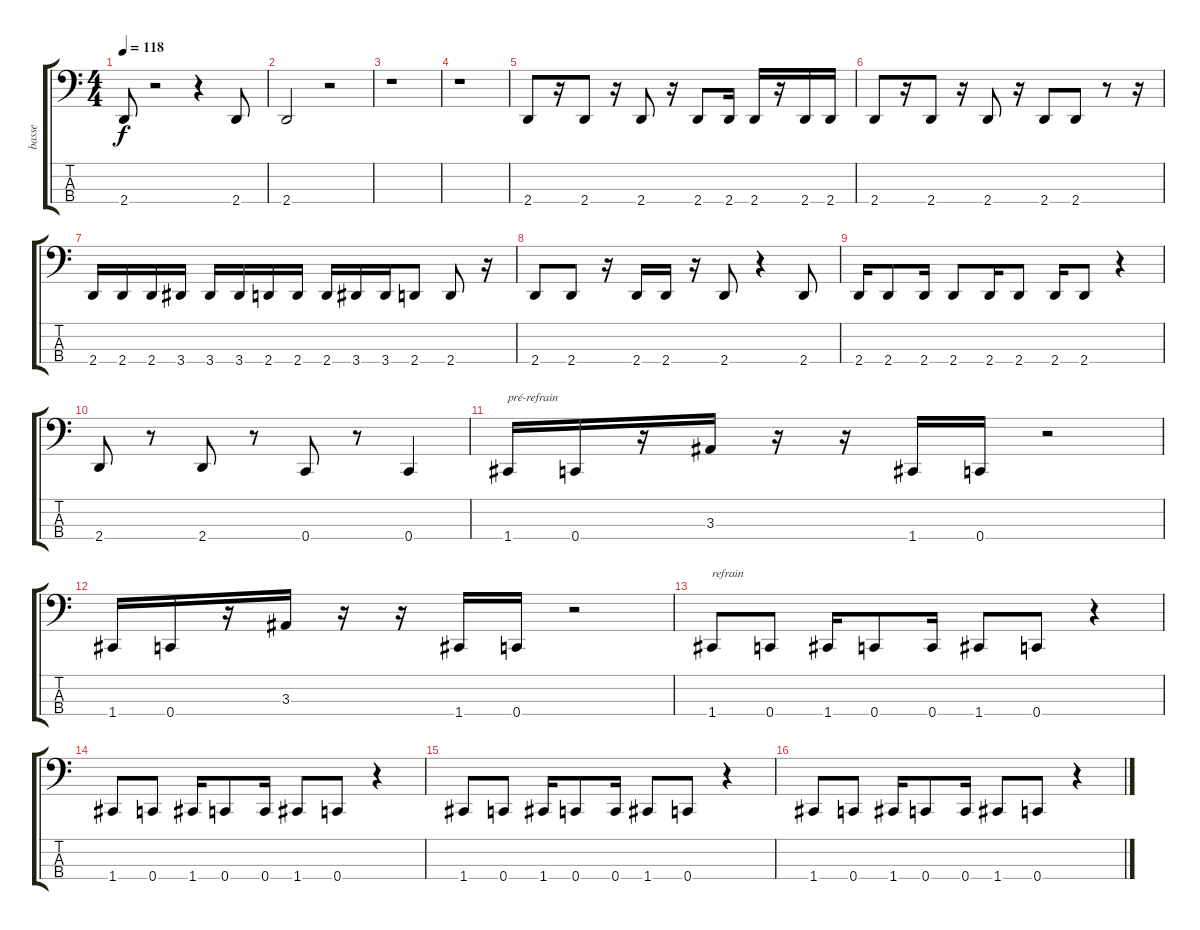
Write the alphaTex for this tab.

\track ("basse" "basse") {instrument electricbasspick}
\staff {score tabs}
\tuning (G2 D2 G1 C1) {hide}
\ts (4 4)
\tempo 118
\clef f4
\ks c
2.4.8{dy f} r.2 r.4 2.4.8 |
2.4.2 r.2 |
r.1 |
r.1 |
2.4.8 r.16 2.4.8 r.16 2.4.8 r.16 2.4.8 2.4.16 2.4.16 r.16 2.4.16 2.4.16 |
2.4.8 r.16 2.4.8 r.16 2.4.8 r.16 2.4.8 2.4.8 r.8 r.16 |
2.4.16 2.4.16 2.4.16 3.4.16 3.4.16 3.4.16 2.4.16 2.4.16 2.4.16 3.4.16 3.4.16 2.4.8 2.4.8 r.16 |
2.4.8 2.4.8 r.16 2.4.16 2.4.16 r.16 2.4.8 r.4 2.4.8 |
2.4.16 2.4.8 2.4.16 2.4.8 2.4.16 2.4.8 2.4.16 2.4.8 r.4 |
2.4.8 r.8 2.4.8 r.8 0.4.8 r.8 0.4.4 |
1.4.16{txt "pré-refrain"} 0.4.16 r.16 3.3.16 r.16 r.16 1.4.16 0.4.16 r.2 |
1.4.16 0.4.16 r.16 3.3.16 r.16 r.16 1.4.16 0.4.16 r.2 |
1.4.8{txt "refrain"} 0.4.8 1.4.16 0.4.8 0.4.16 1.4.8 0.4.8 r.4 |
1.4.8 0.4.8 1.4.16 0.4.8 0.4.16 1.4.8 0.4.8 r.4 |
1.4.8 0.4.8 1.4.16 0.4.8 0.4.16 1.4.8 0.4.8 r.4 |
1.4.8 0.4.8 1.4.16 0.4.8 0.4.16 1.4.8 0.4.8 r.4
